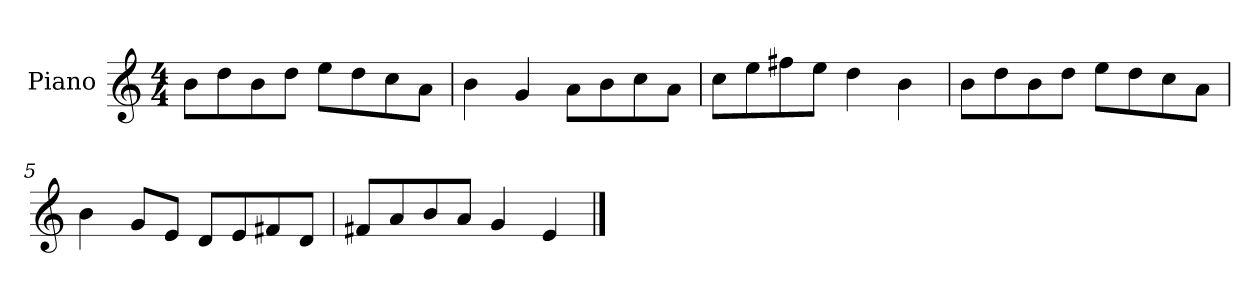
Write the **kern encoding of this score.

**kern
*part1
*staff1
*I"Piano
*I'P-no
*clefG2
*k[]
*M4/4
*MM90
=1
8b\L
8dd\
8b\
8dd\J
8ee\L
8dd\
8cc\
8a\J
=2
4b\
4g/
8a\L
8b\
8cc\
8a\J
=3
8cc\L
8ee\
8ff#X\
8ee\J
4dd\
4b\
=4
8b\L
8dd\
8b\
8dd\J
8ee\L
8dd\
8cc\
8a\J
=5
4b\
8g/L
8e/J
8d/L
8e/
8f#X/
8d/J
!!LO:LB:g=z
=6
8f#X/L
8a/
8b/
8a/J
4g/
4e/
==
*-
